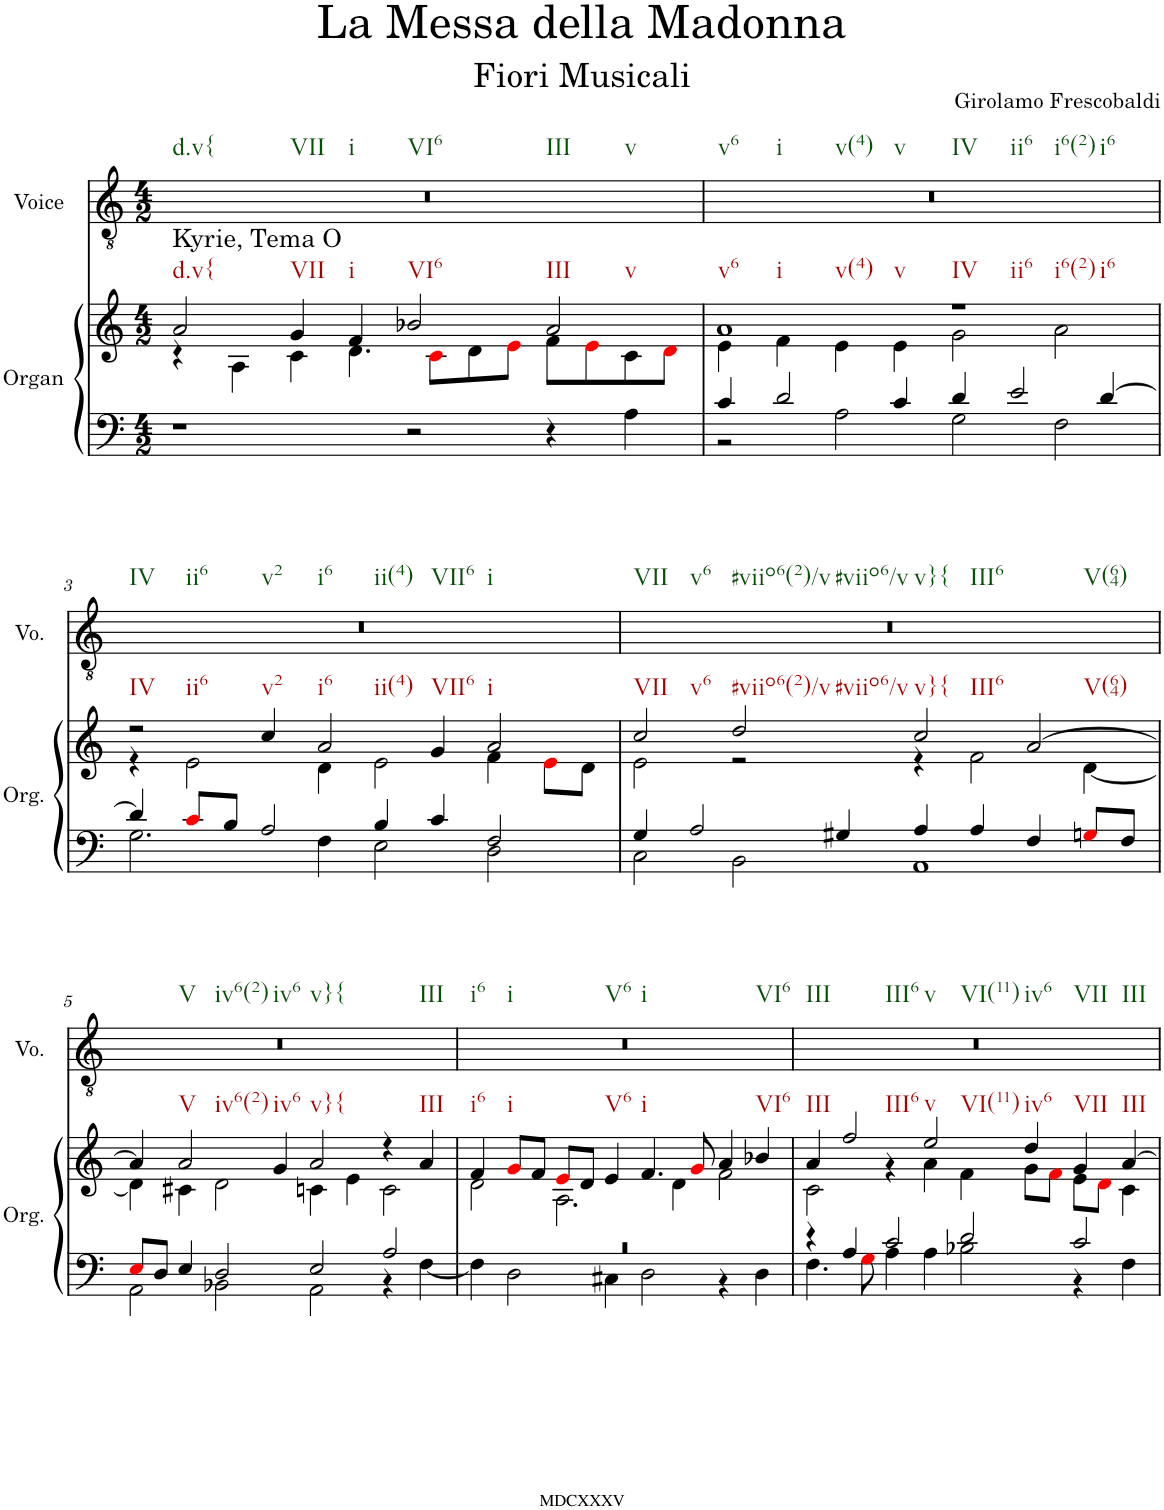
**kern	**kern	**kern
*part2	*part2	*part1
*staff3	*staff2	*staff1
*I"Organ	*	*I"Voice
*I'Org.	*	*I'Vo.
*clefF4	*clefG2	*clefGv2
*k[]	*k[]	*k[]
*M4/2	*M4/2	*M4/2
=1	=1	=1
*	*^	*
!	!	!	!LO:TX:b:t=d.v{
!	!	!	!LO:TX:b:t=VII
!	!	!	!LO:TX:b:t=i
!	!	!	!LO:TX:b:t=VI6
!	!	!	!LO:TX:b:t=III
!	!	!	!LO:TX:b:t=v
!	!LO:TX:a:t=Kyrie, Tema O	!	!
!	!LO:TX:b:t=d.v{	!	!
1r	2a/	4r	0r
.	.	4A\	.
!	!LO:TX:b:t=VII	!	!
.	4g/	4c\	.
!	!LO:TX:b:t=i	!	!
.	4f/	4.d\	.
!	!LO:TX:b:t=VI6	!	!
2r	2b-X/	.	.
.	.	8ci\L	.
.	.	8d\	.
.	.	8ei\J	.
!	!LO:TX:b:t=III	!	!
!	!LO:TX:b:t=v	!	!
4r	2a/	8f\L	.
.	.	8ei\	.
4A\	.	8c\	.
.	.	8di\J	.
=2	=2	=2	=2
*^	*	*	*
!	!	!	!	!LO:TX:b:t=v6
!	!	!	!	!LO:TX:b:t=i
!	!	!	!	!LO:TX:b:t=v(4)
!	!	!	!	!LO:TX:b:t=v
!	!	!	!	!LO:TX:b:t=IV
!	!	!	!	!LO:TX:b:t=ii6
!	!	!	!	!LO:TX:b:t=i6(2)
!	!	!	!	!LO:TX:b:t=i6
!	!	!LO:TX:b:t=v6	!	!
!	!	!LO:TX:b:t=i	!	!
!	!	!LO:TX:b:t=v(4)	!	!
!	!	!LO:TX:b:t=v	!	!
4c/	2r	1a	4e\	0r
2d/	.	.	4f\	.
.	2A\	.	4e\	.
4c/	.	.	4e\	.
!	!	!LO:TX:b:t=IV	!	!
!	!	!LO:TX:b:t=ii6	!	!
!	!	!LO:TX:b:t=i6(2)	!	!
!	!	!LO:TX:b:t=i6	!	!
4d/	2G\	1r	2g\	.
2e/	.	.	.	.
.	2F\	.	2a\	.
[4d/	.	.	.	.
!!LO:LB:g=z
=3	=3	=3	=3	=3
!	!	!	!	!LO:TX:b:t=IV
!	!	!	!	!LO:TX:b:t=ii6
!	!	!	!	!LO:TX:b:t=v2
!	!	!	!	!LO:TX:b:t=i6
!	!	!	!	!LO:TX:b:t=ii(4)
!	!	!	!	!LO:TX:b:t=VII6
!	!	!	!	!LO:TX:b:t=i
!	!	!LO:TX:b:t=IV	!	!
!	!	!LO:TX:b:t=ii6	!	!
4d/]	2.G\	2r	4r	0r
8ci/L	.	.	2e\	.
8B/J	.	.	.	.
!	!	!LO:TX:b:t=v2	!	!
2A/	.	4cc/	.	.
!	!	!LO:TX:b:t=i6	!	!
!	!	!LO:TX:b:t=ii(4)	!	!
.	4F\	2a/	4d\	.
4B/	2E\	.	2e\	.
!	!	!LO:TX:b:t=VII6	!	!
4c/	.	4g/	.	.
!	!	!LO:TX:b:t=i	!	!
2F/	2D\	2a/	4f\	.
.	.	.	8ei\L	.
.	.	.	8d\J	.
=4	=4	=4	=4	=4
!	!	!	!	!LO:TX:b:t=VII
!	!	!	!	!LO:TX:b:t=v6
!	!	!	!	!LO:TX:b:t=#viio6(2)/v
!	!	!	!	!LO:TX:b:t=#viio6/v
!	!	!	!	!LO:TX:b:t=v}{
!	!	!	!	!LO:TX:b:t=III6
!	!	!	!	!LO:TX:b:t=V(64)
!	!	!LO:TX:b:t=VII	!	!
!	!	!LO:TX:b:t=v6	!	!
4G/	2C\	2cc/	2e\	0r
2A/	.	.	.	.
!	!	!LO:TX:b:t=#viio6(2)/v	!	!
!	!	!LO:TX:b:t=#viio6/v	!	!
.	2BB\	2dd/	2r	.
4G#X/	.	.	.	.
!	!	!LO:TX:b:t=v}{	!	!
!	!	!LO:TX:b:t=III6	!	!
4A/	1AA	2cc/	4r	.
4A/	.	.	2f\	.
!	!	!LO:TX:b:t=V(64)	!	!
4F/	.	[2a/	.	.
8Gni/L	.	.	[4d\	.
8F/J	.	.	.	.
!!LO:LB:g=z
=5	=5	=5	=5	=5
!	!	!	!	!LO:TX:b:t=V
!	!	!	!	!LO:TX:b:t=iv6(2)
!	!	!	!	!LO:TX:b:t=iv6
!	!	!	!	!LO:TX:b:t=v}{
!	!	!	!	!LO:TX:b:t=III
8Ei/L	2AA\	4a/]	4d\]	0r
8D/J	.	.	.	.
!	!	!LO:TX:b:t=V	!	!
!	!	!LO:TX:b:t=iv6(2)	!	!
4E/	.	2a/	4c#X\	.
2D/	2BB-X\	.	2d\	.
!	!	!LO:TX:b:t=iv6	!	!
.	.	4g/	.	.
!	!	!LO:TX:b:t=v}{	!	!
2E/	2AA\	2a/	4cn\	.
.	.	.	4e\	.
2A/	4r	4r	2c\	.
!	!	!LO:TX:b:t=III	!	!
.	[4F\	4a/	.	.
=6	=6	=6	=6	=6
!	!	!	!	!LO:TX:b:t=i6
!	!	!	!	!LO:TX:b:t=i
!	!	!	!	!LO:TX:b:t=V6
!	!	!	!	!LO:TX:b:t=i
!	!	!	!	!LO:TX:b:t=VI6
!	!	!LO:TX:b:t=i6	!	!
0r	4F\]	4f/	2d\	0r
!	!	!LO:TX:b:t=i	!	!
.	2D\	8gi/L	.	.
.	.	8f/J	.	.
.	.	8ei/L	2.A\	.
.	.	8d/J	.	.
!	!	!LO:TX:b:t=V6	!	!
.	4C#X\	4e/	.	.
!	!	!LO:TX:b:t=i	!	!
.	2D\	4.f/	.	.
.	.	.	4d\	.
.	.	8gi/	.	.
.	4r	4a/	2f\	.
!	!	!LO:TX:b:t=VI6	!	!
.	4D\	4b-X/	.	.
=7	=7	=7	=7	=7
!	!	!	!	!LO:TX:b:t=III
!	!	!	!	!LO:TX:b:t=III6
!	!	!	!	!LO:TX:b:t=v
!	!	!	!	!LO:TX:b:t=VI(11)
!	!	!	!	!LO:TX:b:t=iv6
!	!	!	!	!LO:TX:b:t=VII
!	!	!	!	!LO:TX:b:t=III
!	!	!LO:TX:b:t=III	!	!
4r	4.F\	4a/	2c\	0r
!	!	!LO:TX:b:t=III6	!	!
4A/	.	2ff/	.	.
.	8Gi\	.	.	.
2c/	4A\	.	4r	.
!	!	!LO:TX:b:t=v	!	!
!	!	!LO:TX:b:t=VI(11)	!	!
.	4A\	2ee/	4a\	.
2d/	2B-X\	.	4f\	.
!	!	!LO:TX:b:t=iv6	!	!
.	.	4dd/	8g\L	.
.	.	.	8fi\J	.
!	!	!LO:TX:b:t=VII	!	!
2c/	4r	4g/	8e\L	.
.	.	.	8di\J	.
!	!	!LO:TX:b:t=III	!	!
.	4F\	[4a/	4c\	.
*v	*v	*	*	*
*	*v	*v	*
=	=	=
*-	*-	*-
